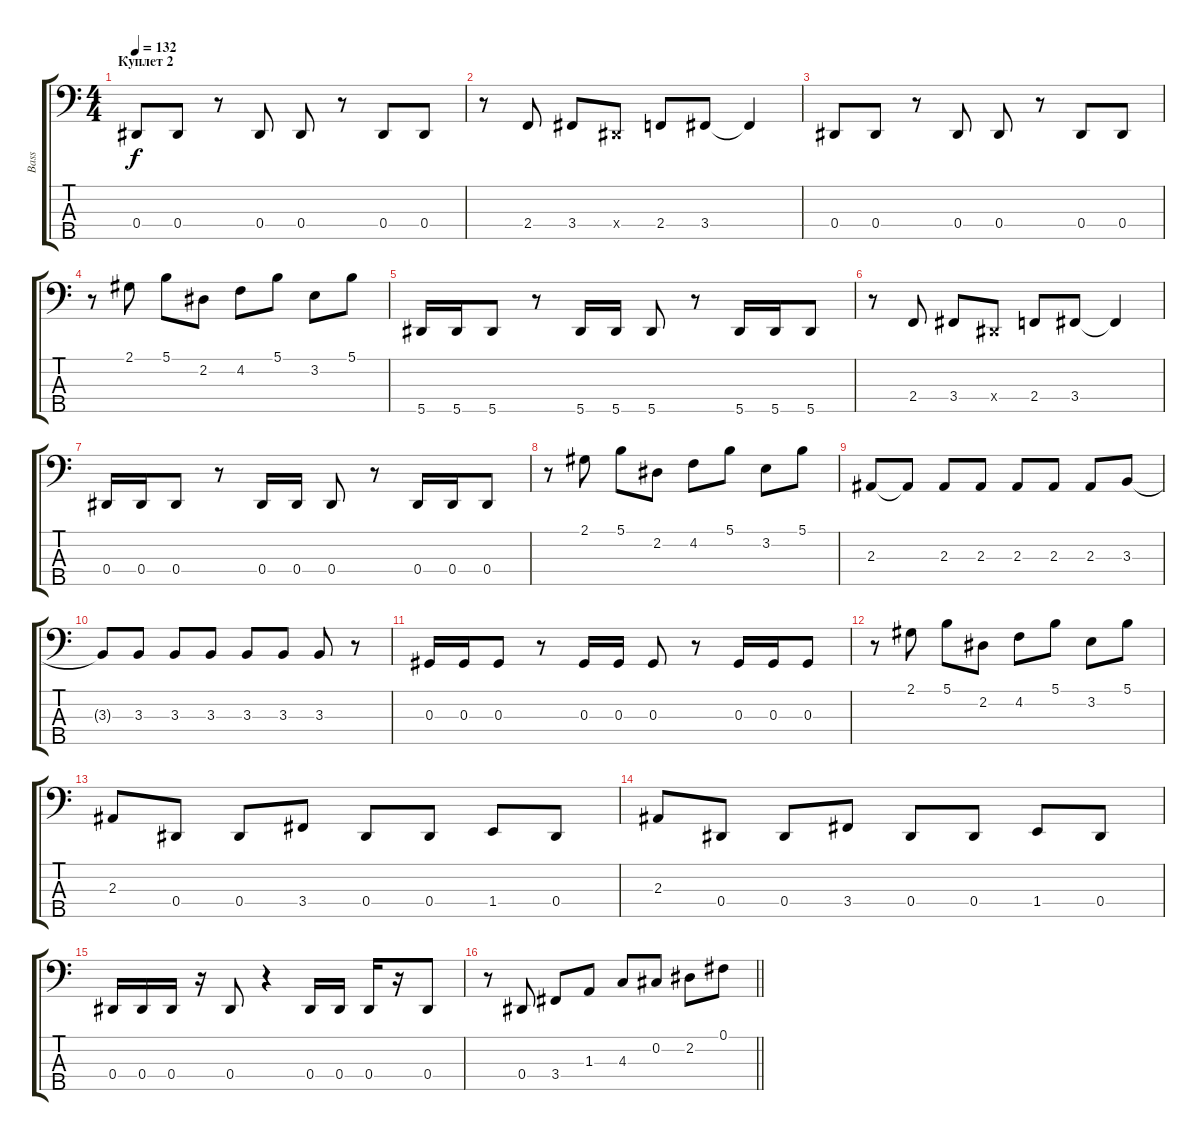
\track ("Bass" "Bass") {instrument electricbasspick}
\staff {score tabs}
\tuning (Gb2 Db2 Ab1 Eb1 Bb0) {hide}
\ts (4 4)
\section ("" "Куплет 2")
\tempo 132
\clef f4
\ks c
0.4.8{dy f instrument slapbass1} 0.4.8 r.8 0.4.8 0.4.8 r.8 0.4.8 0.4.8 |
r.8{instrument electricbasspick} 2.4.8 3.4.8 0.4{x}.8 2.4.8 3.4.8 3.4{t}.4 |
0.4.8{instrument slapbass1} 0.4.8 r.8 0.4.8 0.4.8 r.8 0.4.8 0.4.8 |
r.8{instrument electricbasspick} 2.1.8 5.1.8 2.2.8 4.2.8 5.1.8 3.2.8 5.1.8 |
5.5.16{instrument slapbass1} 5.5.16 5.5.8 r.8 5.5.16 5.5.16 5.5.8 r.8 5.5.16 5.5.16 5.5.8 |
r.8{instrument electricbasspick} 2.4.8 3.4.8 0.4{x}.8 2.4.8 3.4.8 3.4{t}.4 |
0.4.16{instrument slapbass1} 0.4.16 0.4.8 r.8 0.4.16 0.4.16 0.4.8 r.8 0.4.16 0.4.16 0.4.8 |
r.8{instrument electricbasspick} 2.1.8 5.1.8 2.2.8 4.2.8 5.1.8 3.2.8 5.1.8 |
2.3.8 2.3{t}.8 2.3.8 2.3.8 2.3.8 2.3.8 2.3.8 3.3.8 |
3.3{t}.8 3.3.8 3.3.8 3.3.8 3.3.8 3.3.8 3.3.8 r.8 |
0.3.16{instrument slapbass1} 0.3.16 0.3.8 r.8 0.3.16 0.3.16 0.3.8 r.8 0.3.16 0.3.16 0.3.8 |
r.8{instrument electricbasspick} 2.1.8 5.1.8 2.2.8 4.2.8 5.1.8 3.2.8 5.1.8 |
2.3.8 0.4.8 0.4.8 3.4.8 0.4.8 0.4.8 1.4.8 0.4.8 |
2.3.8 0.4.8 0.4.8 3.4.8 0.4.8 0.4.8 1.4.8 0.4.8 |
0.4.16{instrument slapbass1} 0.4.16 0.4.16 r.16 0.4.8 r.4 0.4.16{instrument slapbass1} 0.4.16 0.4.16 r.16 0.4.8 |
\barLineRight lightlight
r.8{instrument electricbasspick} 0.4.8 3.4.8 1.3.8 4.3.8 0.2.8 2.2.8 0.1.8
